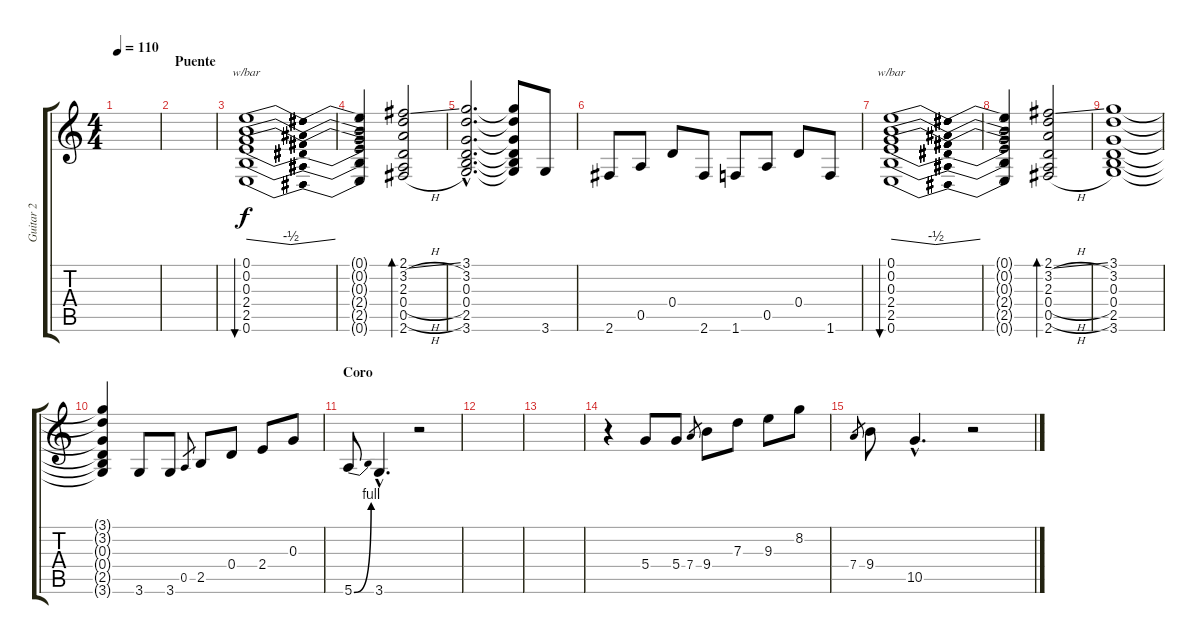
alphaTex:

\track ("Guitar 2" "Guitar 2") {instrument overdrivenguitar}
\staff {score tabs}
\tuning (E4 B3 G3 D3 A2 E2) {hide}
\ts (4 4)
\tempo 110
\clef g2
\ks c
|
\section ("" "Puente")
|
(0.1 0.2 0.3 2.4 2.5 0.6).1{tbe (dip default 0 0 30 -2 60 0) bu 120 instrument overdrivenguitar} |
(0.1{t} 0.2{t} 0.3{t} 2.4{t} 2.5{t} 0.6{t}).2 (2.1{ss} 3.2{h} 2.3{h} 0.4{h} 0.5{h} 2.6{h}).2{bd 60} |
(3.1{hac} 3.2{hac} 0.3{hac} 0.4{hac} 2.5{hac} 3.6{hac}).2{d} (3.1{t} 3.2{t} 0.3{t} 0.4{t} 2.5{t} 3.6{t}).8 3.6.8 |
2.6.8 0.5.8 0.4.8 2.6.8 1.6.8 0.5.8 0.4.8 1.6.8 |
(0.1 0.2 0.3 2.4 2.5 0.6).1{tbe (dip default 0 0 30 -2 60 0) bu 120} |
(0.1{t} 0.2{t} 0.3{t} 2.4{t} 2.5{t} 0.6{t}).2 (2.1{ss} 3.2{h} 2.3{h} 0.4{h} 0.5{h} 2.6{h}).2{bd 60} |
(3.1 3.2 0.3 0.4 2.5 3.6).1 |
(3.1{t} 3.2{t} 0.3{t} 0.4{t} 2.5{t} 3.6{t}).4 3.6.8{volume 13 instrument electricguitarjazz} 3.6.8 0.5.8{gr} 2.5.8 0.4.8 2.4.8 0.3.8 |
\section ("" "Coro")
5.6{be (bend 0 0 60 4)}.8 3.6{hac}.4{d} r.2 |
|
|
r.4 5.4.8{volume 12 instrument electricguitarjazz} 5.4.8 7.4.8{gr} 9.4.8 7.3.8 9.3.8 8.2.8 |
7.4.8{gr} 9.4.8 10.5{hac}.4{d} r.2
